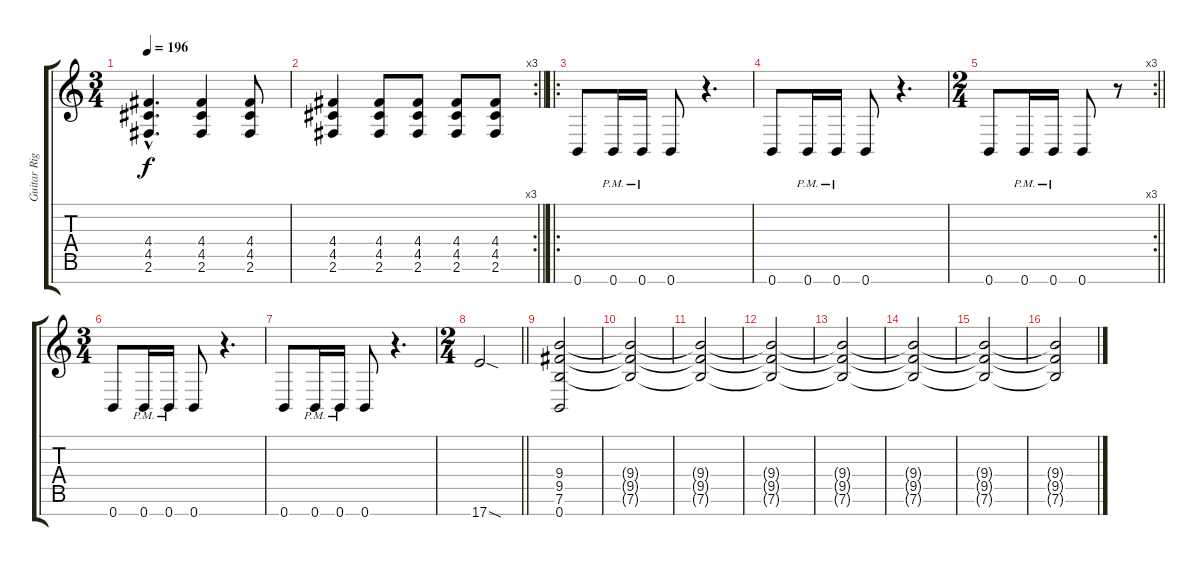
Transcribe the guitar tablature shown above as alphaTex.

\track ("Guitar Right" "Guitar Rig") {instrument distortionguitar}
\staff {score tabs}
\tuning (E4 B3 G3 D3 A2 E2 B1) {hide}
\ts (3 4)
\tempo 196
\clef g2
\ks c
(4.4{hac} 4.5{hac} 2.6{hac}).4{d dy f} (4.4 4.5 2.6).4 (4.4 4.5 2.6).8 |
\rc 3
\barLineRight lightlight
(4.4 4.5 2.6).4 (4.4 4.5 2.6).8 (4.4 4.5 2.6).8 (4.4 4.5 2.6).8 (4.4 4.5 2.6).8 |
\ro
0.7.8 0.7{pm}.16 0.7{pm}.16 0.7.8 r.4{d} |
0.7.8 0.7{pm}.16 0.7{pm}.16 0.7.8 r.4{d} |
\rc 3
\ts (2 4)
\barLineRight lightlight
0.7.8 0.7{pm}.16 0.7{pm}.16 0.7.8 r.8 |
\ts (3 4)
0.7.8 0.7{pm}.16 0.7{pm}.16 0.7.8 r.4{d} |
0.7.8 0.7{pm}.16 0.7{pm}.16 0.7.8 r.4{d} |
\ts (2 4)
\barLineRight lightlight
17.7{sod}.2 |
(9.4 9.5 7.6 0.7).2 |
(9.4{t} 9.5{t} 7.6{t}).2 |
(9.4{t} 9.5{t} 7.6{t}).2 |
(9.4{t} 9.5{t} 7.6{t}).2 |
(9.4{t} 9.5{t} 7.6{t}).2{volume 0} |
(9.4{t} 9.5{t} 7.6{t}).2 |
(9.4{t} 9.5{t} 7.6{t}).2 |
(9.4{t} 9.5{t} 7.6{t}).2
